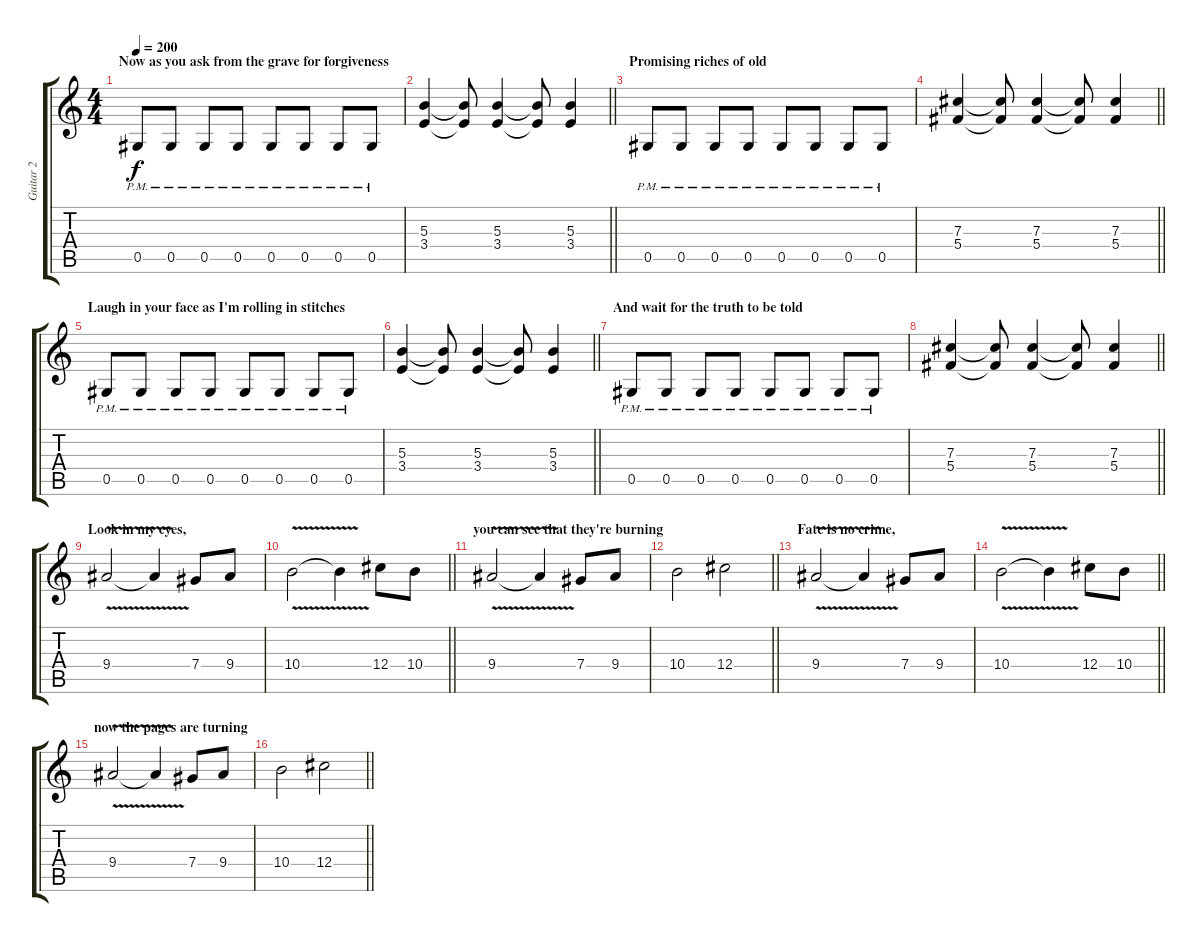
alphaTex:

\track ("Guitar 2" "Guitar 2") {instrument overdrivenguitar}
\staff {score tabs}
\tuning (Eb4 Bb3 Gb3 Db3 Ab2 Eb2) {hide}
\ts (4 4)
\section ("" "Now as you ask from the grave for forgiveness")
\tempo 200
\clef g2
\ks c
0.5{pm}.8{dy f} 0.5{pm}.8 0.5{pm}.8 0.5{pm}.8 0.5{pm}.8 0.5{pm}.8 0.5{pm}.8 0.5{pm}.8 |
\barLineRight lightlight
(5.3 3.4).4 (5.3{t} 3.4{t}).8 (5.3 3.4).4 (5.3{t} 3.4{t}).8 (5.3 3.4).4 |
\section ("" "Promising riches of old")
0.5{pm}.8 0.5{pm}.8 0.5{pm}.8 0.5{pm}.8 0.5{pm}.8 0.5{pm}.8 0.5{pm}.8 0.5{pm}.8 |
\barLineRight lightlight
(7.3 5.4).4 (7.3{t} 5.4{t}).8 (7.3 5.4).4 (7.3{t} 5.4{t}).8 (7.3 5.4).4 |
\section ("" "Laugh in your face as I'm rolling in stitches")
0.5{pm}.8 0.5{pm}.8 0.5{pm}.8 0.5{pm}.8 0.5{pm}.8 0.5{pm}.8 0.5{pm}.8 0.5{pm}.8 |
\barLineRight lightlight
(5.3 3.4).4 (5.3{t} 3.4{t}).8 (5.3 3.4).4 (5.3{t} 3.4{t}).8 (5.3 3.4).4 |
\section ("" "And wait for the truth to be told")
0.5{pm}.8 0.5{pm}.8 0.5{pm}.8 0.5{pm}.8 0.5{pm}.8 0.5{pm}.8 0.5{pm}.8 0.5{pm}.8 |
\barLineRight lightlight
(7.3 5.4).4 (7.3{t} 5.4{t}).8 (7.3 5.4).4 (7.3{t} 5.4{t}).8 (7.3 5.4).4 |
\section ("" "Look in my eyes,")
9.4{v}.2 9.4{t}.4 7.4.8 9.4.8 |
\barLineRight lightlight
10.4{v}.2 10.4{t}.4 12.4.8 10.4.8 |
\section ("" "you can see that they're burning")
9.4{v}.2 9.4{t}.4 7.4.8 9.4.8 |
\barLineRight lightlight
10.4.2 12.4.2 |
\section ("" "Fate is no crime,")
9.4{v}.2 9.4{t}.4 7.4.8 9.4.8 |
\barLineRight lightlight
10.4{v}.2 10.4{t}.4 12.4.8 10.4.8 |
\section ("" "now the pages are turning")
9.4{v}.2 9.4{t}.4 7.4.8 9.4.8 |
\barLineRight lightlight
10.4.2 12.4.2
